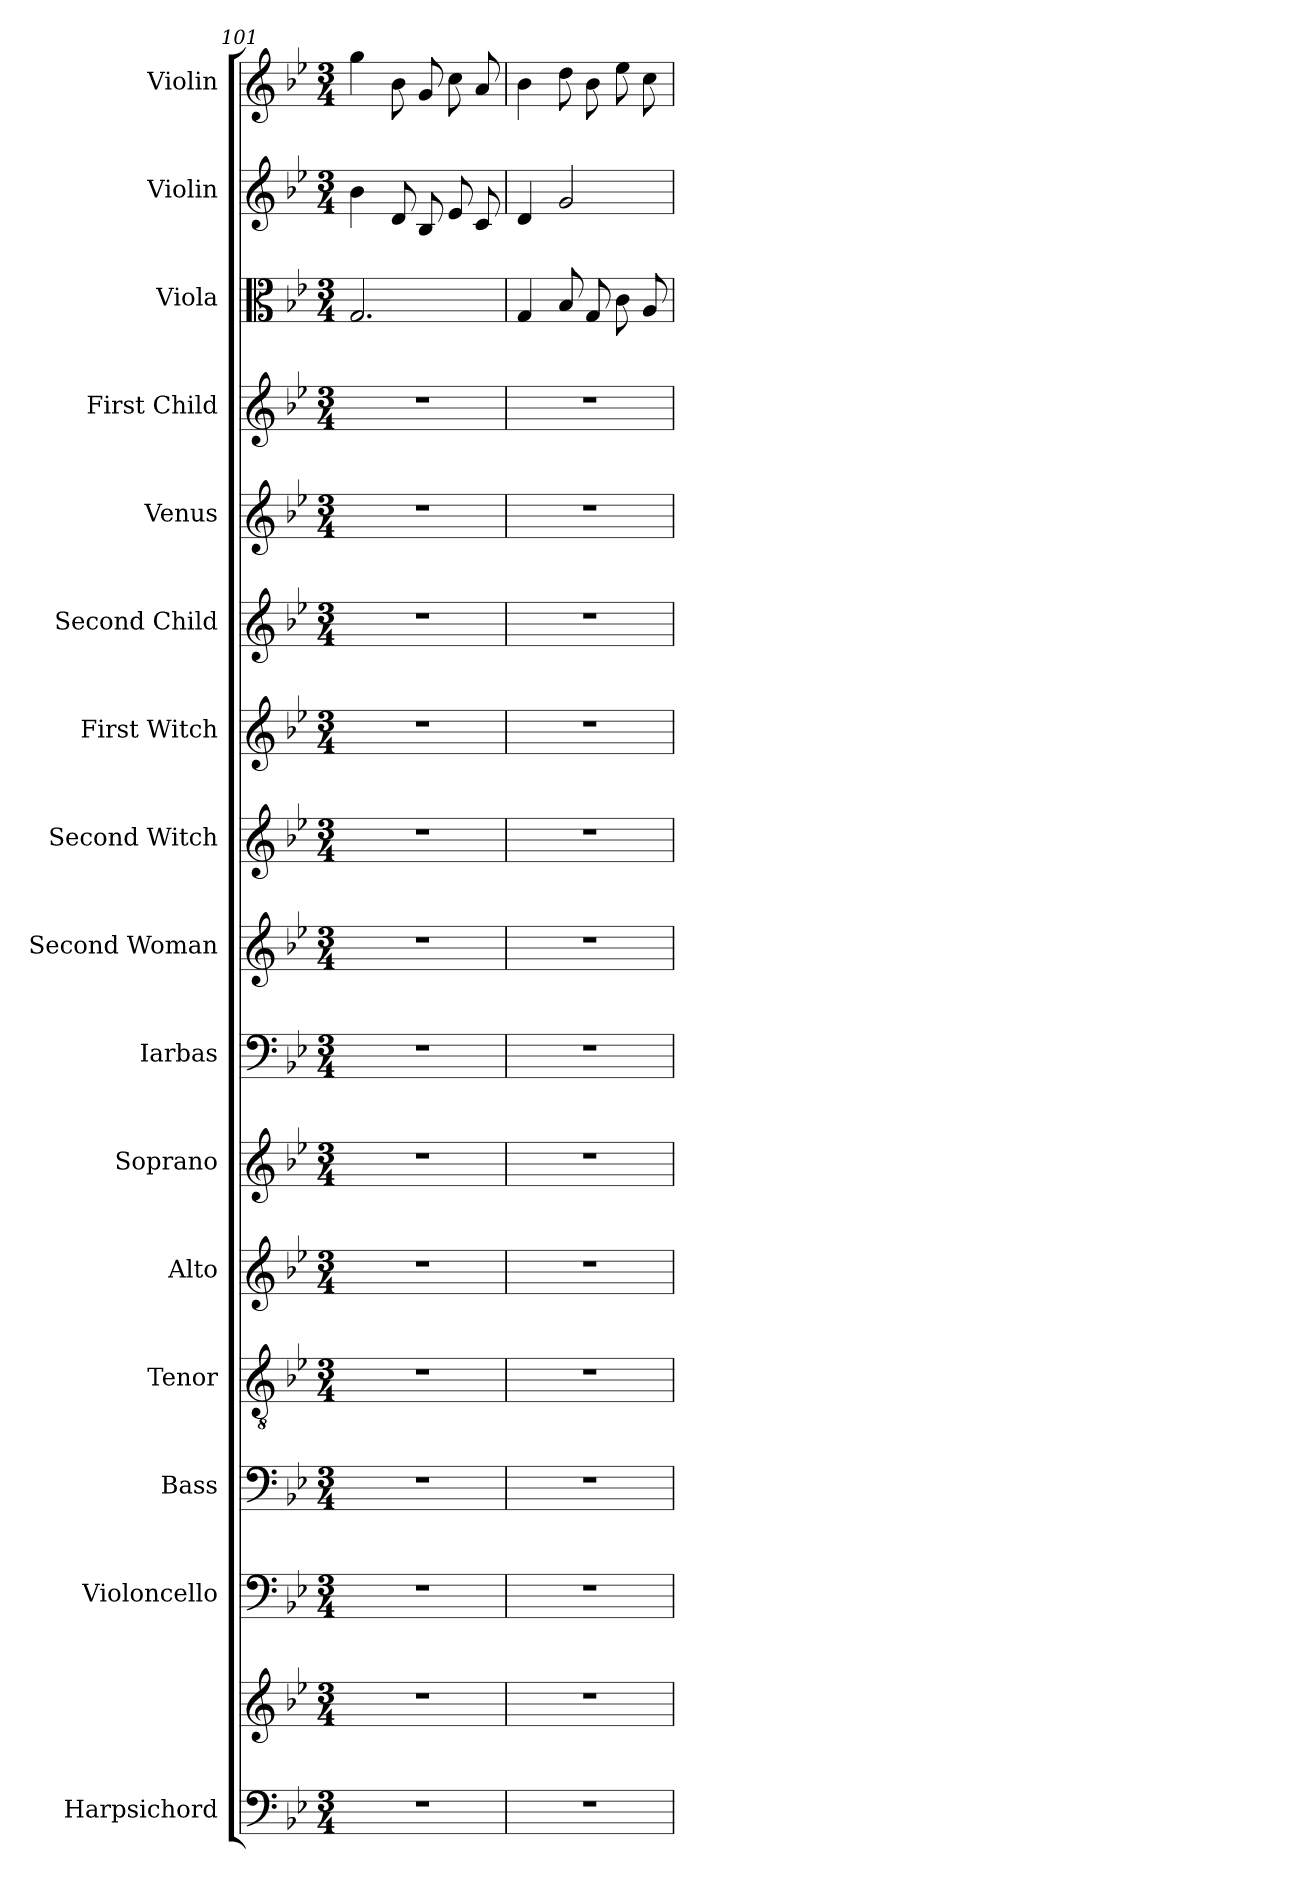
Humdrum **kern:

**kern	**kern	**kern	**kern	**kern	**kern	**kern	**kern	**kern	**kern	**kern	**kern	**kern	**kern	**kern	**kern	**kern
*part16	*part16	*part15	*part14	*part13	*part12	*part11	*part10	*part9	*part8	*part7	*part6	*part5	*part4	*part3	*part2	*part1
*staff17	*staff16	*staff15	*staff14	*staff13	*staff12	*staff11	*staff10	*staff9	*staff8	*staff7	*staff6	*staff5	*staff4	*staff3	*staff2	*staff1
*I"Harpsichord	*	*I"Violoncello	*I"Bass	*I"Tenor	*I"Alto	*I"Soprano	*I"Iarbas	*I"Second Woman	*I"Second Witch	*I"First Witch	*I"Second Child	*I"Venus	*I"First Child	*I"Viola	*I"Violin	*I"Violin
*I'Hch.	*	*I'Vc.	*I'B.	*I'T.	*I'A.	*I'S.	*I'I.	*I'2W	*I'W2.	*I'W1	*I'C2.	*I'V.	*I'C1	*I'Vla.	*I'Vln.	*I'Vln.
*clefF4	*clefG2	*clefF4	*clefF4	*clefGv2	*clefG2	*clefG2	*clefF4	*clefG2	*clefG2	*clefG2	*clefG2	*clefG2	*clefG2	*clefC3	*clefG2	*clefG2
*k[b-e-]	*k[b-e-]	*k[b-e-]	*k[b-e-]	*k[b-e-]	*k[b-e-]	*k[b-e-]	*k[b-e-]	*k[b-e-]	*k[b-e-]	*k[b-e-]	*k[b-e-]	*k[b-e-]	*k[b-e-]	*k[b-e-]	*k[b-e-]	*k[b-e-]
*M3/4	*M3/4	*M3/4	*M3/4	*M3/4	*M3/4	*M3/4	*M3/4	*M3/4	*M3/4	*M3/4	*M3/4	*M3/4	*M3/4	*M3/4	*M3/4	*M3/4
=101	=101	=101	=101	=101	=101	=101	=101	=101	=101	=101	=101	=101	=101	=101	=101	=101
2.r	2.r	2.r	2.r	2.r	2.r	2.r	2.r	2.r	2.r	2.r	2.r	2.r	2.r	2.G/	4b-\	4gg\
.	.	.	.	.	.	.	.	.	.	.	.	.	.	.	8d/	8b-\
.	.	.	.	.	.	.	.	.	.	.	.	.	.	.	8B-/	8g/
.	.	.	.	.	.	.	.	.	.	.	.	.	.	.	8e-/	8cc\
.	.	.	.	.	.	.	.	.	.	.	.	.	.	.	8c/	8a/
!!LO:PB:g=z
=102	=102	=102	=102	=102	=102	=102	=102	=102	=102	=102	=102	=102	=102	=102	=102	=102
2.r	2.r	2.r	2.r	2.r	2.r	2.r	2.r	2.r	2.r	2.r	2.r	2.r	2.r	4G/	4d/	4b-\
.	.	.	.	.	.	.	.	.	.	.	.	.	.	8B-/	2g/	8dd\
.	.	.	.	.	.	.	.	.	.	.	.	.	.	8G/	.	8b-\
.	.	.	.	.	.	.	.	.	.	.	.	.	.	8c\	.	8ee-\
.	.	.	.	.	.	.	.	.	.	.	.	.	.	8A/	.	8cc\
=	=	=	=	=	=	=	=	=	=	=	=	=	=	=	=	=
*-	*-	*-	*-	*-	*-	*-	*-	*-	*-	*-	*-	*-	*-	*-	*-	*-
